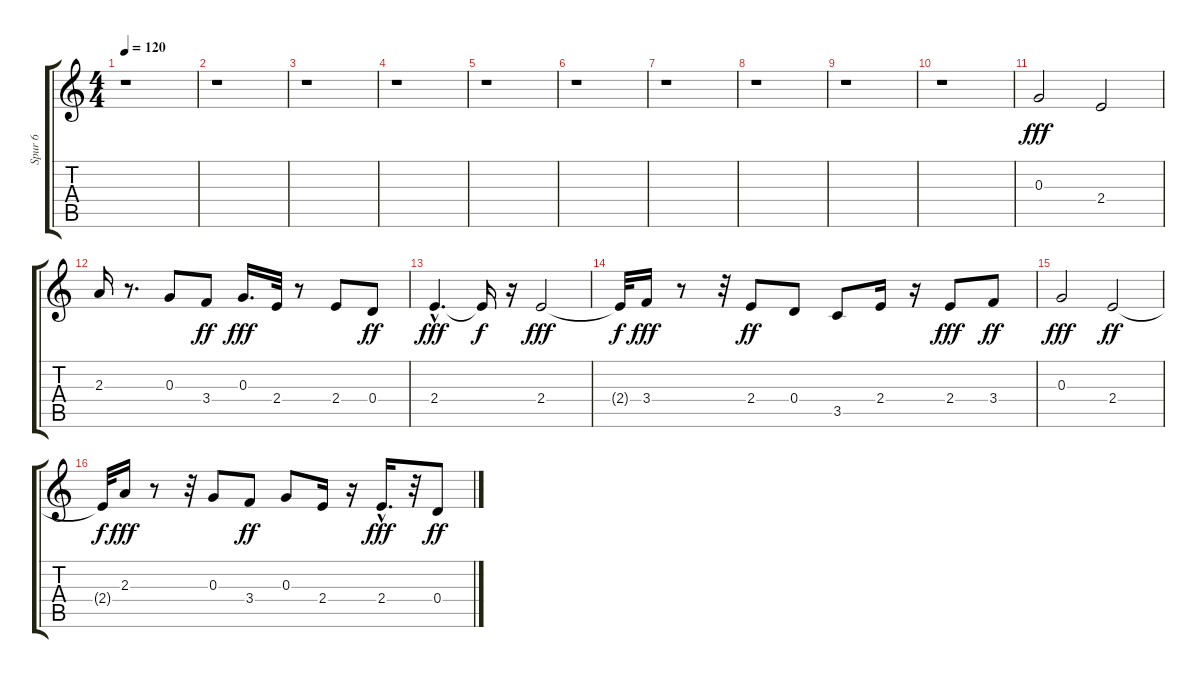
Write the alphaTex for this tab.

\track ("Spur 6" "Spur 6") {instrument electricguitarmuted}
\staff {score tabs}
\tuning (E4 B3 G3 D3 A2 E2) {hide}
\ts (4 4)
\tempo 120
\clef g2
\ks c
r.1{dy ff} |
r.1 |
r.1 |
r.1 |
r.1 |
r.1 |
r.1 |
r.1 |
r.1 |
r.1 |
0.3.2{dy fff} 2.4.2 |
2.3.16 r.8{d} 0.3.8 3.4.8{dy ff} 0.3.16{d dy fff} 2.4.32 r.8 2.4.8 0.4.8{dy ff} |
2.4{hac}.4{d dy fff} 2.4{t}.16{dy f} r.16 2.4.2{dy fff} |
2.4{t}.32{dy f} 3.4.16{dy fff} r.8 r.32 2.4.8{dy ff} 0.4.8 3.5.8 2.4.16 r.16 2.4.8{dy fff} 3.4.8{dy ff} |
0.3.2{dy fff} 2.4.2{dy ff} |
2.4{t}.32{dy f} 2.3.16{dy fff} r.8 r.32 0.3.8 3.4.8{dy ff} 0.3.8 2.4.16 r.16 2.4{hac}.16{d dy fff} r.32 0.4.8{dy ff}
